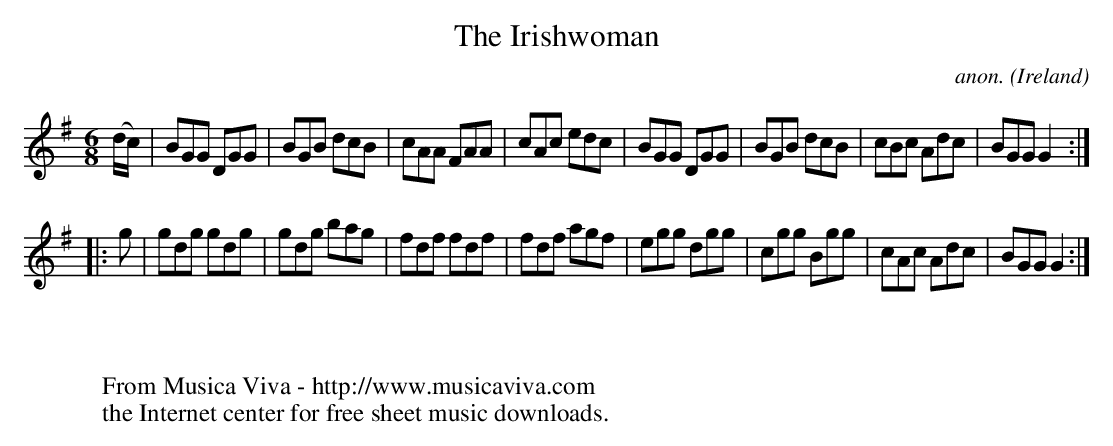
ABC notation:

X:1
T:The Irishwoman
C:anon.
O:Ireland
M:6/8
L:1/8
K:G
(d/c/)|BGG DGG|BGB dcB|cAA FAA|cAc edc|BGG DGG|BGB dcB|cBc Adc|BGG G2:|
|:g|gdg gdg|gdg bag|fdf fdf|fdf agf|egg dgg|cgg Bgg|cAc Adc|BGG G2:|
W:
W:
W: From Musica Viva - http://www.musicaviva.com
W: the Internet center for free sheet music downloads.
